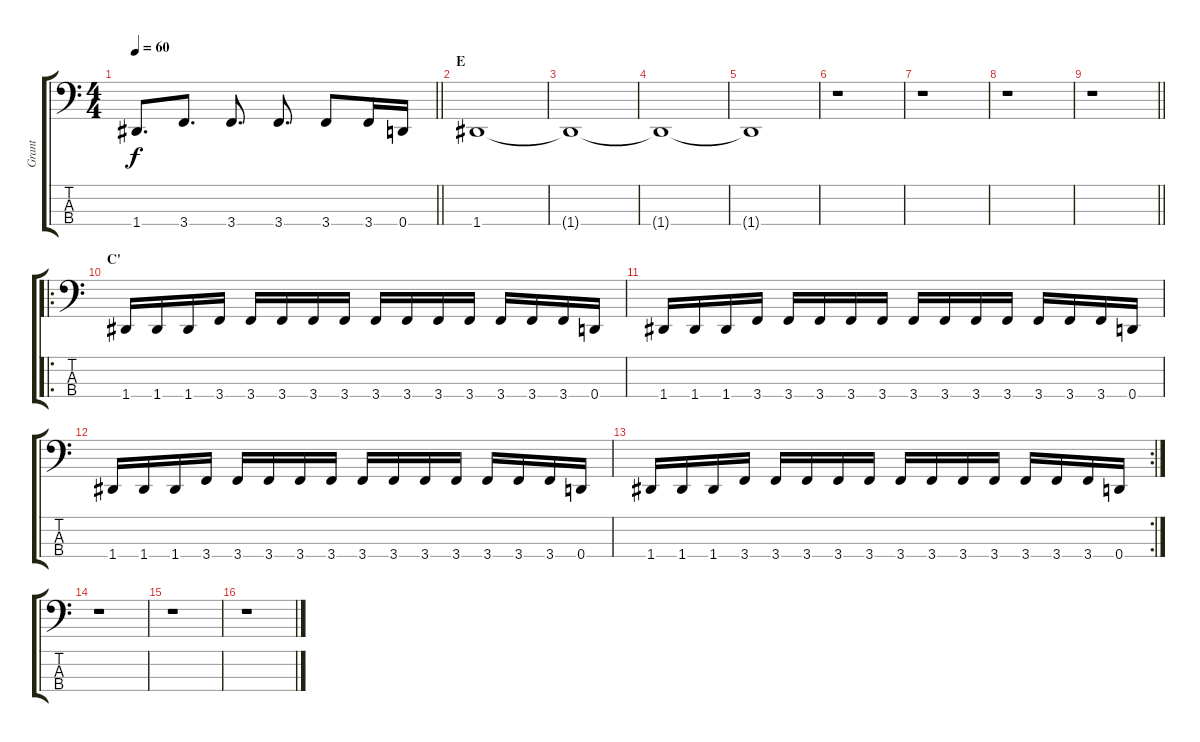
\track ("Grant" "Grant") {instrument electricbasspick}
\staff {score tabs}
\tuning (G2 D2 A1 D1) {hide}
\ts (4 4)
\tempo 60
\clef f4
\barLineRight lightlight
\ks c
1.4.8{d dy f} 3.4.8{d} 3.4.8{d} 3.4.8{d} 3.4.8 3.4.16 0.4.16 |
\section ("" "E")
1.4.1 |
1.4{t}.1 |
1.4{t}.1 |
1.4{t}.1 |
r.1 |
r.1 |
r.1 |
\barLineRight lightlight
r.1 |
\ro
\section ("" "C'")
1.4.16 1.4.16 1.4.16 3.4.16 3.4.16 3.4.16 3.4.16 3.4.16 3.4.16 3.4.16 3.4.16 3.4.16 3.4.16 3.4.16 3.4.16 0.4.16 |
1.4.16 1.4.16 1.4.16 3.4.16 3.4.16 3.4.16 3.4.16 3.4.16 3.4.16 3.4.16 3.4.16 3.4.16 3.4.16 3.4.16 3.4.16 0.4.16 |
1.4.16 1.4.16 1.4.16 3.4.16 3.4.16 3.4.16 3.4.16 3.4.16 3.4.16 3.4.16 3.4.16 3.4.16 3.4.16 3.4.16 3.4.16 0.4.16 |
\rc 2
1.4.16 1.4.16 1.4.16 3.4.16 3.4.16 3.4.16 3.4.16 3.4.16 3.4.16 3.4.16 3.4.16 3.4.16 3.4.16 3.4.16 3.4.16 0.4.16 |
r.1 |
r.1 |
r.1
